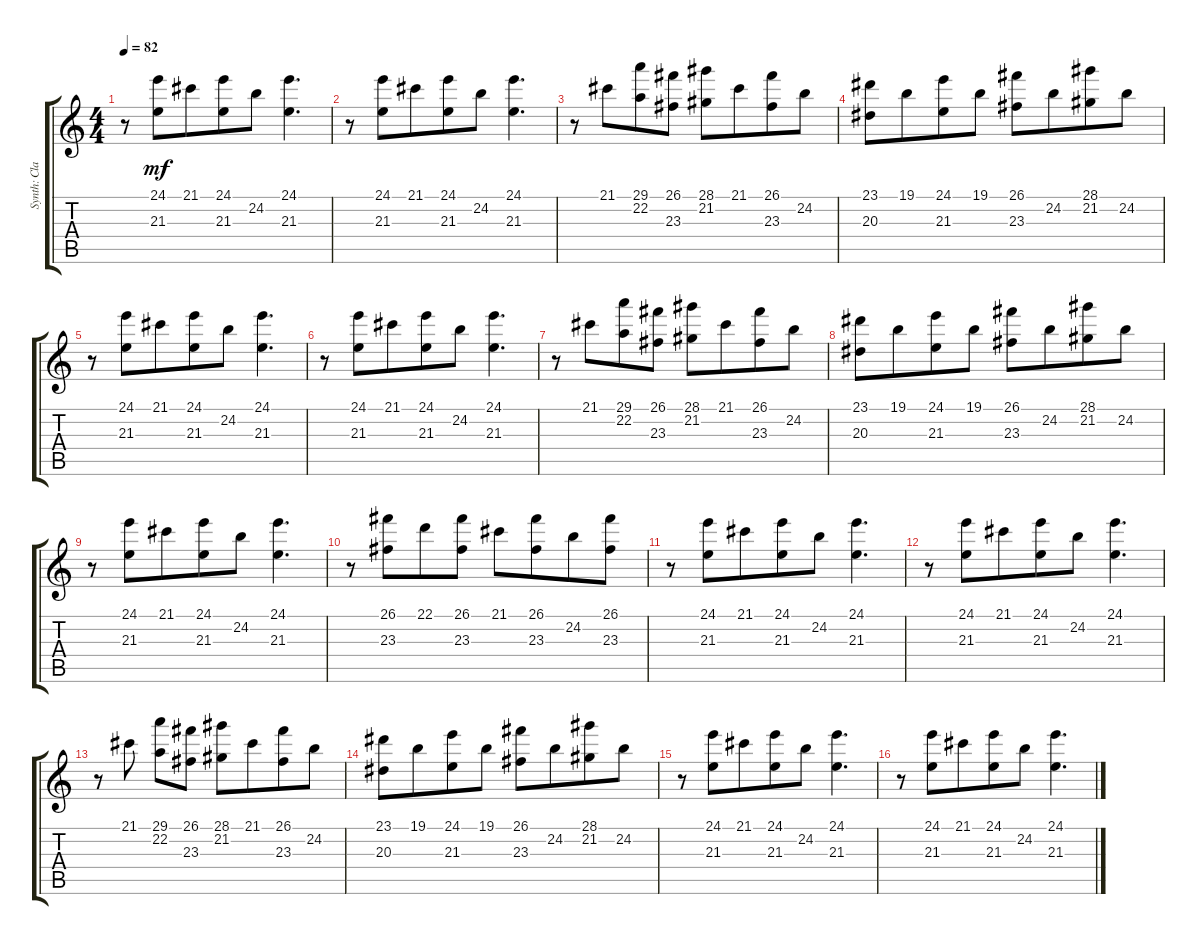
\track ("Synth: Clarence" "Synth: Cla") {instrument synthstrings1}
\staff {score tabs}
\tuning (E4 B3 G3 D3 A2 E2) {hide}
\ts (4 4)
\tempo 82
\clef g2
\ks c
r.8{dy mf} (24.1 21.3).8{beam merge} 21.1.8 (24.1 21.3).8{beam merge} 24.2.8 (24.1 21.3).4{d} |
r.8 (24.1 21.3).8{beam merge} 21.1.8 (24.1 21.3).8{beam merge} 24.2.8 (24.1 21.3).4{d} |
r.8 21.1.8{beam merge} (29.1 22.2).8 (26.1 23.3).8 (28.1 21.2).8 21.1.8{beam merge} (26.1 23.3).8 24.2.8 |
(23.1 20.3).8 19.1.8{beam merge} (24.1 21.3).8 19.1.8 (26.1 23.3).8 24.2.8{beam merge} (28.1 21.2).8 24.2.8 |
r.8 (24.1 21.3).8{beam merge} 21.1.8 (24.1 21.3).8{beam merge} 24.2.8 (24.1 21.3).4{d} |
r.8 (24.1 21.3).8{beam merge} 21.1.8 (24.1 21.3).8{beam merge} 24.2.8 (24.1 21.3).4{d} |
r.8 21.1.8{beam merge} (29.1 22.2).8 (26.1 23.3).8 (28.1 21.2).8 21.1.8{beam merge} (26.1 23.3).8 24.2.8 |
(23.1 20.3).8 19.1.8{beam merge} (24.1 21.3).8 19.1.8 (26.1 23.3).8 24.2.8{beam merge} (28.1 21.2).8 24.2.8 |
r.8 (24.1 21.3).8{beam merge} 21.1.8 (24.1 21.3).8{beam merge} 24.2.8 (24.1 21.3).4{d} |
r.8 (26.1 23.3).8{beam merge} 22.1.8 (26.1 23.3).8 21.1.8 (26.1 23.3).8{beam merge} 24.2.8 (26.1 23.3).8 |
r.8 (24.1 21.3).8{beam merge} 21.1.8 (24.1 21.3).8{beam merge} 24.2.8 (24.1 21.3).4{d} |
r.8 (24.1 21.3).8{beam merge} 21.1.8 (24.1 21.3).8{beam merge} 24.2.8 (24.1 21.3).4{d} |
r.8 21.1.8 (29.1 22.2).8 (26.1 23.3).8 (28.1 21.2).8 21.1.8{beam merge} (26.1 23.3).8 24.2.8 |
(23.1 20.3).8 19.1.8{beam merge} (24.1 21.3).8 19.1.8 (26.1 23.3).8 24.2.8{beam merge} (28.1 21.2).8 24.2.8 |
r.8 (24.1 21.3).8{beam merge} 21.1.8 (24.1 21.3).8{beam merge} 24.2.8 (24.1 21.3).4{d} |
r.8 (24.1 21.3).8{beam merge} 21.1.8 (24.1 21.3).8{beam merge} 24.2.8 (24.1 21.3).4{d}
